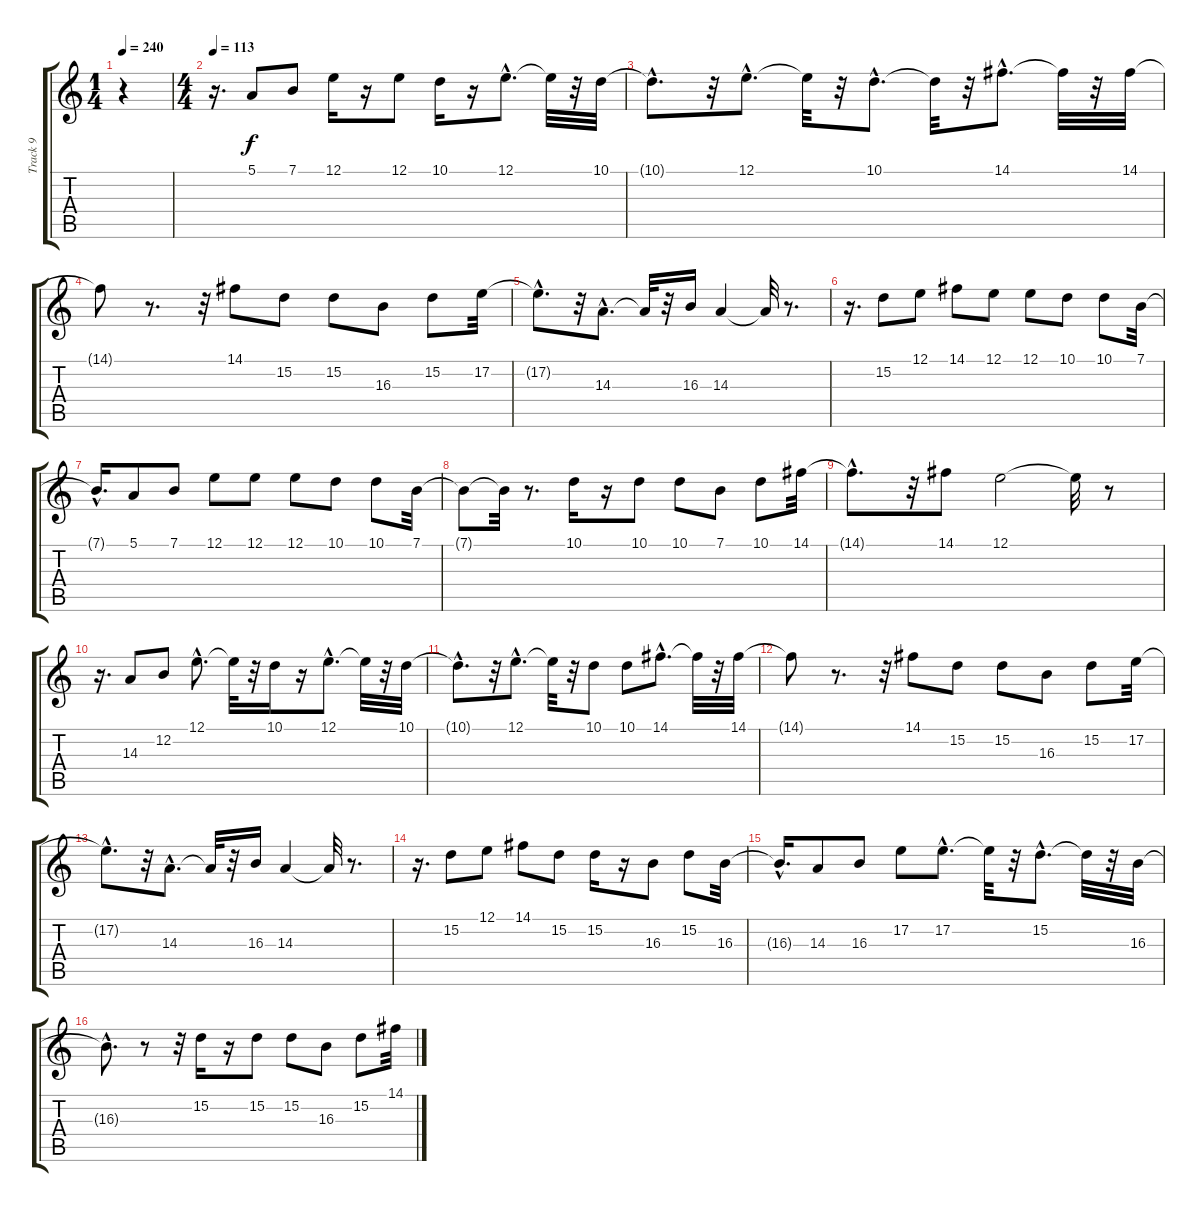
\track ("Track 9" "Track 9") {instrument lead1square}
\staff {score tabs}
\tuning (E4 B3 G3 D3 A2 E2) {hide}
\ts (1 4)
\tempo 240
\clef g2
\ks c
r.4{dy f instrument lead1square} |
\ts (4 4)
\tempo 113
r.16{d} 5.1.8 7.1.8 12.1.16 r.16 12.1.8 10.1.16 r.16 12.1{hac}.8{d} 12.1{t}.32 r.32 10.1.32 |
10.1{hac t}.8{d} r.32 12.1{hac}.8{d} 12.1{t}.32 r.32 10.1{hac}.8{d} 10.1{t}.32 r.32 14.1{hac}.8{d} 14.1{t}.32 r.32 14.1.32 |
14.1{t}.8 r.8{d} r.32 14.1.8 15.2.8 15.2.8 16.3.8 15.2.8 17.2.32 |
17.2{hac t}.8{d} r.32 14.3{hac}.8{d} 14.3{t}.32 r.32 16.3.16 14.3.4 14.3{t}.32 r.8{d} |
r.16{d} 15.2.8 12.1.8 14.1.8 12.1.8 12.1.8 10.1.8 10.1.8 7.1.32 |
7.1{hac t}.16{d} 5.1.8 7.1.8 12.1.8 12.1.8 12.1.8 10.1.8 10.1.8 7.1.32 |
7.1{t}.8 7.1{t}.32 r.8{d} 10.1.16 r.16 10.1.8 10.1.8 7.1.8 10.1.8 14.1.32 |
14.1{hac t}.8{d} r.32 14.1.8 12.1.2 12.1{t}.32 r.8 |
r.16{d} 14.3.8 12.2.8 12.1{hac}.8{d} 12.1{t}.32 r.32 10.1.16 r.16 12.1{hac}.8{d} 12.1{t}.32 r.32 10.1.32 |
10.1{hac t}.8{d} r.32 12.1{hac}.8{d} 12.1{t}.32 r.32 10.1.8 10.1.8 14.1{hac}.8{d} 14.1{t}.32 r.32 14.1.32 |
14.1{t}.8 r.8{d} r.32 14.1.8 15.2.8 15.2.8 16.3.8 15.2.8 17.2.32 |
17.2{hac t}.8{d} r.32 14.3{hac}.8{d} 14.3{t}.32 r.32 16.3.16 14.3.4 14.3{t}.32 r.8{d} |
r.16{d} 15.2.8 12.1.8 14.1.8 15.2.8 15.2.16 r.16 16.3.8 15.2.8 16.3.32 |
16.3{hac t}.16{d} 14.3.8 16.3.8 17.2.8 17.2{hac}.8{d} 17.2{t}.32 r.32 15.2{hac}.8{d} 15.2{t}.32 r.32 16.3.32 |
16.3{hac t}.8{d} r.8 r.32 15.2.16 r.16 15.2.8 15.2.8 16.3.8 15.2.8 14.1.32
